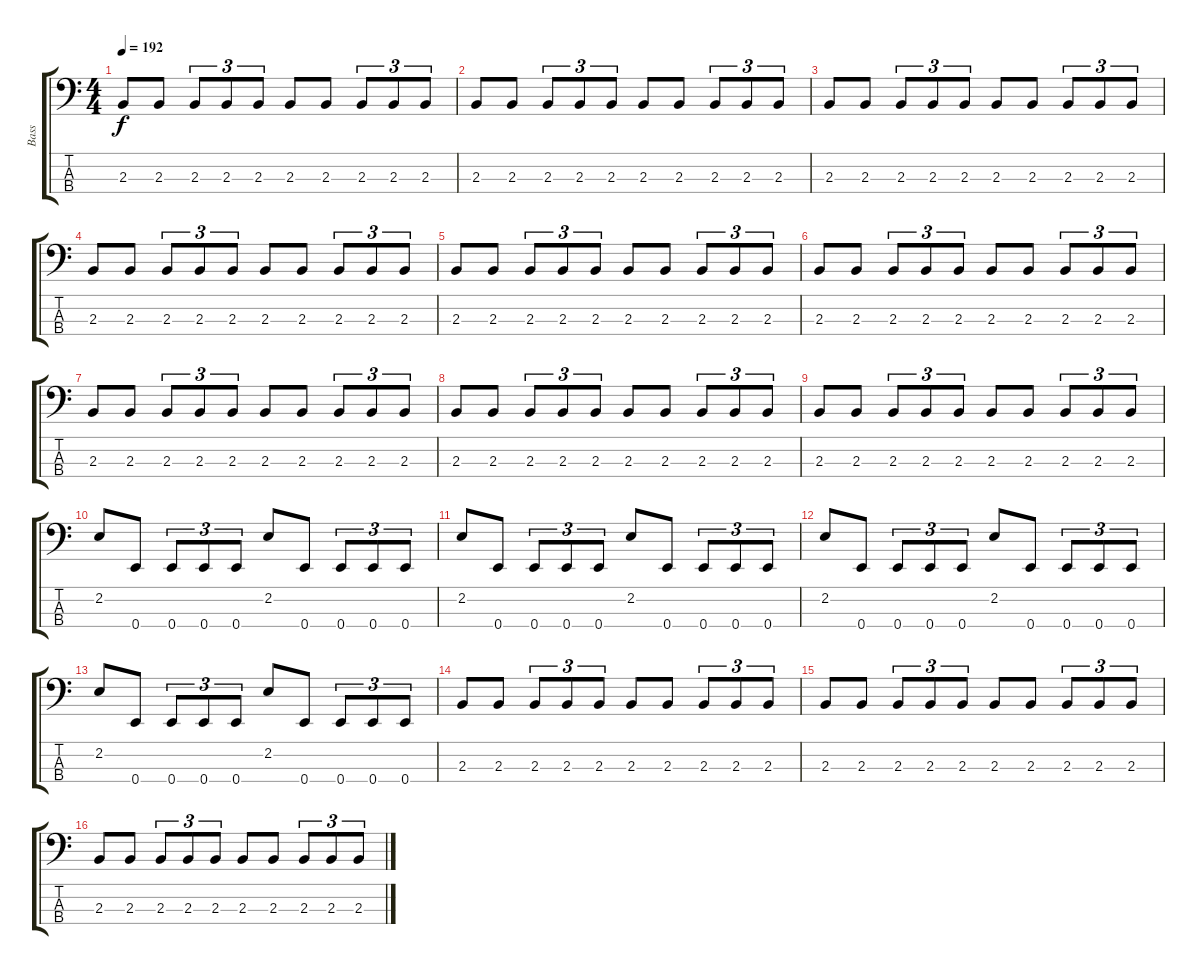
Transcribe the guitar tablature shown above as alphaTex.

\track ("Bass" "Bass") {instrument electricbassfinger}
\staff {score tabs}
\tuning (G2 D2 A1 E1) {hide}
\ts (4 4)
\tempo 192
\clef f4
\ks c
2.3.8{dy f} 2.3.8 2.3.8{tu (3 2)} 2.3.8{tu (3 2)} 2.3.8{tu (3 2)} 2.3.8 2.3.8 2.3.8{tu (3 2)} 2.3.8{tu (3 2)} 2.3.8{tu (3 2)} |
2.3.8 2.3.8 2.3.8{tu (3 2)} 2.3.8{tu (3 2)} 2.3.8{tu (3 2)} 2.3.8 2.3.8 2.3.8{tu (3 2)} 2.3.8{tu (3 2)} 2.3.8{tu (3 2)} |
2.3.8 2.3.8 2.3.8{tu (3 2)} 2.3.8{tu (3 2)} 2.3.8{tu (3 2)} 2.3.8 2.3.8 2.3.8{tu (3 2)} 2.3.8{tu (3 2)} 2.3.8{tu (3 2)} |
2.3.8 2.3.8 2.3.8{tu (3 2)} 2.3.8{tu (3 2)} 2.3.8{tu (3 2)} 2.3.8 2.3.8 2.3.8{tu (3 2)} 2.3.8{tu (3 2)} 2.3.8{tu (3 2)} |
2.3.8 2.3.8 2.3.8{tu (3 2)} 2.3.8{tu (3 2)} 2.3.8{tu (3 2)} 2.3.8 2.3.8 2.3.8{tu (3 2)} 2.3.8{tu (3 2)} 2.3.8{tu (3 2)} |
2.3.8 2.3.8 2.3.8{tu (3 2)} 2.3.8{tu (3 2)} 2.3.8{tu (3 2)} 2.3.8 2.3.8 2.3.8{tu (3 2)} 2.3.8{tu (3 2)} 2.3.8{tu (3 2)} |
2.3.8 2.3.8 2.3.8{tu (3 2)} 2.3.8{tu (3 2)} 2.3.8{tu (3 2)} 2.3.8 2.3.8 2.3.8{tu (3 2)} 2.3.8{tu (3 2)} 2.3.8{tu (3 2)} |
2.3.8 2.3.8 2.3.8{tu (3 2)} 2.3.8{tu (3 2)} 2.3.8{tu (3 2)} 2.3.8 2.3.8 2.3.8{tu (3 2)} 2.3.8{tu (3 2)} 2.3.8{tu (3 2)} |
2.3.8 2.3.8 2.3.8{tu (3 2)} 2.3.8{tu (3 2)} 2.3.8{tu (3 2)} 2.3.8 2.3.8 2.3.8{tu (3 2)} 2.3.8{tu (3 2)} 2.3.8{tu (3 2)} |
2.2.8 0.4.8 0.4.8{tu (3 2)} 0.4.8{tu (3 2)} 0.4.8{tu (3 2)} 2.2.8 0.4.8 0.4.8{tu (3 2)} 0.4.8{tu (3 2)} 0.4.8{tu (3 2)} |
2.2.8 0.4.8 0.4.8{tu (3 2)} 0.4.8{tu (3 2)} 0.4.8{tu (3 2)} 2.2.8 0.4.8 0.4.8{tu (3 2)} 0.4.8{tu (3 2)} 0.4.8{tu (3 2)} |
2.2.8 0.4.8 0.4.8{tu (3 2)} 0.4.8{tu (3 2)} 0.4.8{tu (3 2)} 2.2.8 0.4.8 0.4.8{tu (3 2)} 0.4.8{tu (3 2)} 0.4.8{tu (3 2)} |
2.2.8 0.4.8 0.4.8{tu (3 2)} 0.4.8{tu (3 2)} 0.4.8{tu (3 2)} 2.2.8 0.4.8 0.4.8{tu (3 2)} 0.4.8{tu (3 2)} 0.4.8{tu (3 2)} |
2.3.8 2.3.8 2.3.8{tu (3 2)} 2.3.8{tu (3 2)} 2.3.8{tu (3 2)} 2.3.8 2.3.8 2.3.8{tu (3 2)} 2.3.8{tu (3 2)} 2.3.8{tu (3 2)} |
2.3.8 2.3.8 2.3.8{tu (3 2)} 2.3.8{tu (3 2)} 2.3.8{tu (3 2)} 2.3.8 2.3.8 2.3.8{tu (3 2)} 2.3.8{tu (3 2)} 2.3.8{tu (3 2)} |
2.3.8 2.3.8 2.3.8{tu (3 2)} 2.3.8{tu (3 2)} 2.3.8{tu (3 2)} 2.3.8 2.3.8 2.3.8{tu (3 2)} 2.3.8{tu (3 2)} 2.3.8{tu (3 2)}
